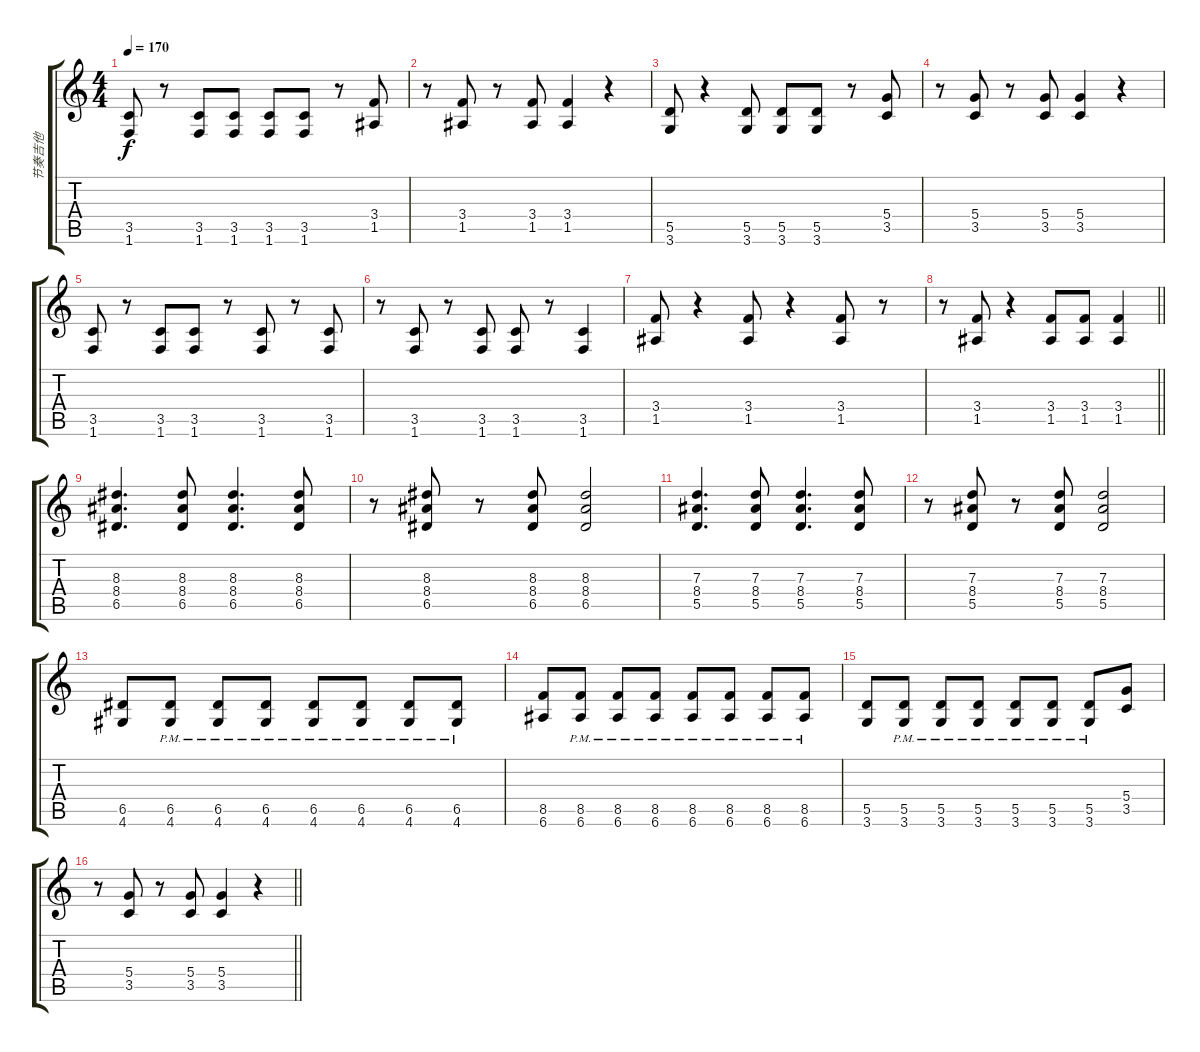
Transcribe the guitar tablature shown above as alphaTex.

\track ("节奏吉他" "节奏吉他") {instrument distortionguitar}
\staff {score tabs}
\tuning (E4 B3 G3 D3 A2 E2) {hide}
\ts (4 4)
\tempo 170
\clef g2
\ks c
(3.5 1.6).8{dy f} r.8 (3.5 1.6).8 (3.5 1.6).8 (3.5 1.6).8 (3.5 1.6).8 r.8 (3.4 1.5).8 |
r.8 (3.4 1.5).8 r.8 (3.4 1.5).8 (3.4 1.5).4 r.4 |
(5.5 3.6).8 r.4 (5.5 3.6).8 (5.5 3.6).8 (5.5 3.6).8 r.8 (5.4 3.5).8 |
r.8 (5.4 3.5).8 r.8 (5.4 3.5).8 (5.4 3.5).4 r.4 |
(3.5 1.6).8 r.8 (3.5 1.6).8 (3.5 1.6).8 r.8 (3.5 1.6).8 r.8 (3.5 1.6).8 |
r.8 (3.5 1.6).8 r.8 (3.5 1.6).8 (3.5 1.6).8 r.8 (3.5 1.6).4 |
(3.4 1.5).8 r.4 (3.4 1.5).8 r.4 (3.4 1.5).8 r.8 |
\barLineRight lightlight
r.8 (3.4 1.5).8 r.4 (3.4 1.5).8 (3.4 1.5).8 (3.4 1.5).4 |
(8.3 8.4 6.5).4{d} (8.3 8.4 6.5).8 (8.3 8.4 6.5).4{d} (8.3 8.4 6.5).8 |
r.8 (8.3 8.4 6.5).8 r.8 (8.3 8.4 6.5).8 (8.3 8.4 6.5).2 |
(7.3 8.4 5.5).4{d} (7.3 8.4 5.5).8 (7.3 8.4 5.5).4{d} (7.3 8.4 5.5).8 |
r.8 (7.3 8.4 5.5).8 r.8 (7.3 8.4 5.5).8 (7.3 8.4 5.5).2 |
(6.5 4.6).8 (6.5{pm} 4.6{pm}).8 (6.5{pm} 4.6{pm}).8 (6.5{pm} 4.6{pm}).8 (6.5{pm} 4.6{pm}).8 (6.5{pm} 4.6{pm}).8 (6.5{pm} 4.6{pm}).8 (6.5{pm} 4.6{pm}).8 |
(8.5 6.6).8 (8.5{pm} 6.6{pm}).8 (8.5{pm} 6.6{pm}).8 (8.5{pm} 6.6{pm}).8 (8.5{pm} 6.6{pm}).8 (8.5{pm} 6.6{pm}).8 (8.5{pm} 6.6{pm}).8 (8.5{pm} 6.6{pm}).8 |
(5.5 3.6).8 (5.5{pm} 3.6{pm}).8 (5.5{pm} 3.6{pm}).8 (5.5{pm} 3.6{pm}).8 (5.5{pm} 3.6{pm}).8 (5.5{pm} 3.6{pm}).8 (5.5{pm} 3.6{pm}).8 (5.4 3.5).8 |
\barLineRight lightlight
r.8 (5.4 3.5).8 r.8 (5.4 3.5).8 (5.4 3.5).4 r.4
